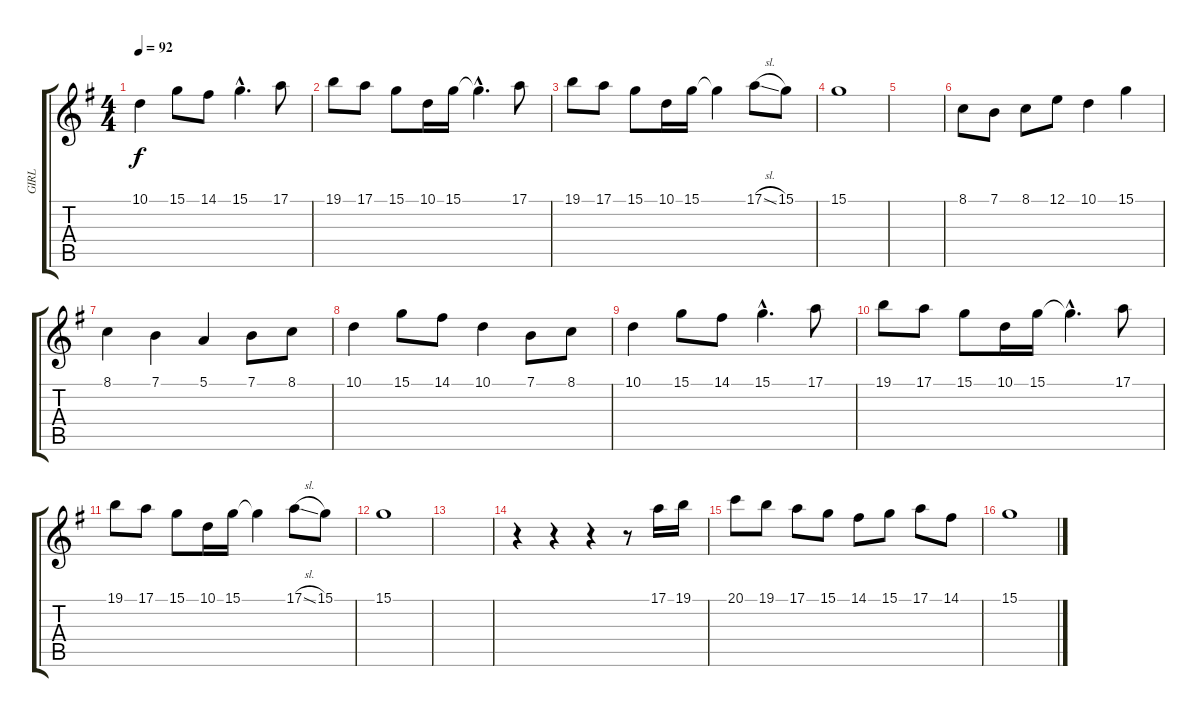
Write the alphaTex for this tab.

\track ("GIRL" "GIRL") {instrument flute}
\staff {score tabs}
\tuning (E4 B3 G3 D3 A2 E2) {hide}
\ts (4 4)
\tempo 92
\clef g2
\ks g
10.1.4{dy f} 15.1.8 14.1.8 15.1{hac}.4{d} 17.1.8 |
19.1.8 17.1.8 15.1.8 10.1.16 15.1.16 15.1{hac t}.4{d} 17.1.8 |
19.1.8 17.1.8 15.1.8 10.1.16 15.1.16 15.1{t}.4 17.1{sl}.8 15.1.8 |
15.1.1 |
|
8.1.8 7.1.8 8.1.8 12.1.8 10.1.4 15.1.4 |
8.1.4 7.1.4 5.1.4 7.1.8 8.1.8 |
10.1.4 15.1.8 14.1.8 10.1.4 7.1.8 8.1.8 |
10.1.4 15.1.8 14.1.8 15.1{hac}.4{d} 17.1.8 |
19.1.8 17.1.8 15.1.8 10.1.16 15.1.16 15.1{hac t}.4{d} 17.1.8 |
19.1.8 17.1.8 15.1.8 10.1.16 15.1.16 15.1{t}.4 17.1{sl}.8 15.1.8 |
15.1.1 |
|
r.4 r.4 r.4 r.8 17.1.16 19.1.16 |
20.1.8 19.1.8 17.1.8 15.1.8 14.1.8 15.1.8 17.1.8 14.1.8 |
15.1.1
